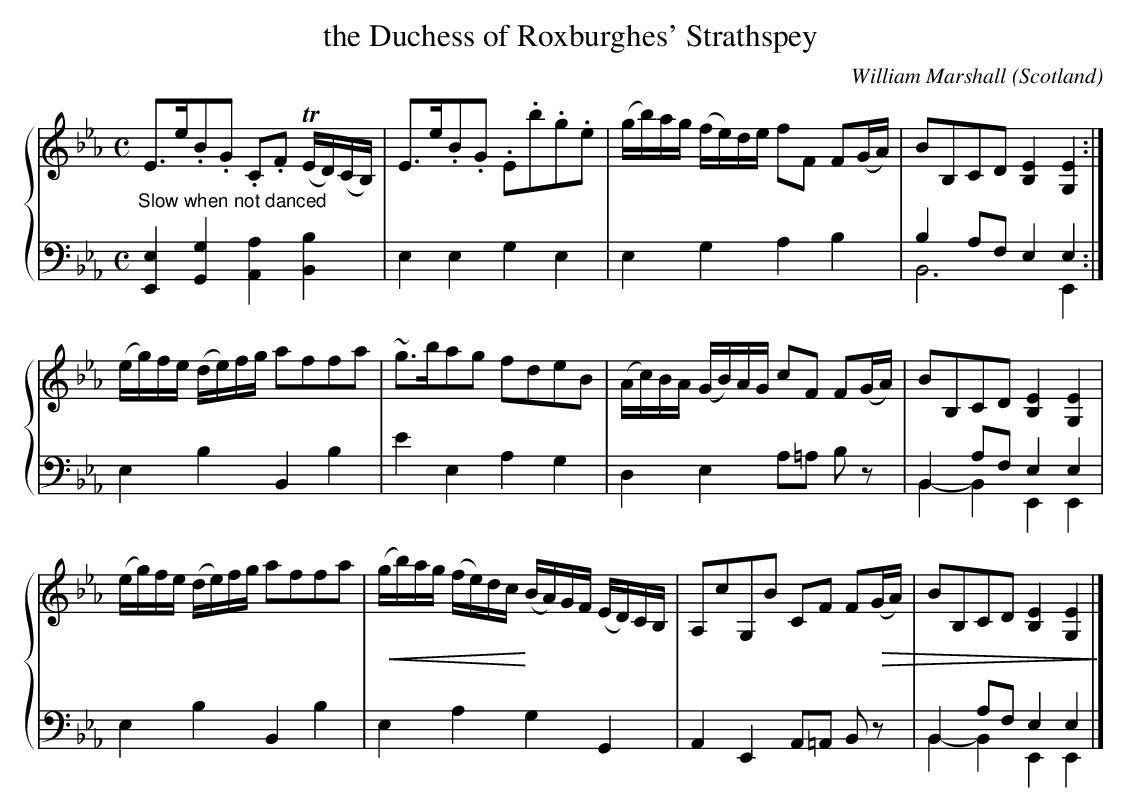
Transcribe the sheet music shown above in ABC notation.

X:1
T:the Duchess of Roxburghes' Strathspey
C:William Marshall
L:1/8
M:C
O:Scotland
K:Eb major
%%staves {1 2}
V:1
E>e.B.G .C.F (!trill!E/D/)(C/B,/) | E>e.B.G .E.b.g.e | \
(g/b/)a/g/ (f/e/)d/e/ fF F(G/A/) | BB,CD [B,E]2 [G,E]2 :|
(e/g/)f/e/ (d/e/)f/g/ affa | ~g>bag fdeB |\
(A/c/)B/A/ (G/B/)A/G/ cF F(G/A/) | BB,CD [B,E]2 [G,E]2 |
(e/g/)f/e/ (d/e/)f/g/ affa | !crescendo(! (g/b/)a/g/ (f/e/)d/c/ !crescendo)! (B/A/)G/F/ (E/D/)C/B,/ |\
A,cG,B CF F!diminuendo(!(G/A/) |BB,CD [EB,]2 [G,E]2 !diminuendo)! |]
V:2 clef=bass octave=-2
L:1/4
"^Slow when not danced"
[Ee][Gg][Aa][Bb] | eege | egab | ba/f/ee & B3E :| \
ebBb | e'eag | de a/=a/ b/z/ | Ba/f/ee & B-BEE | ebBb | eagG | AE A/=A/ B/z/ | Ba/f/ee & B-BEE |]
